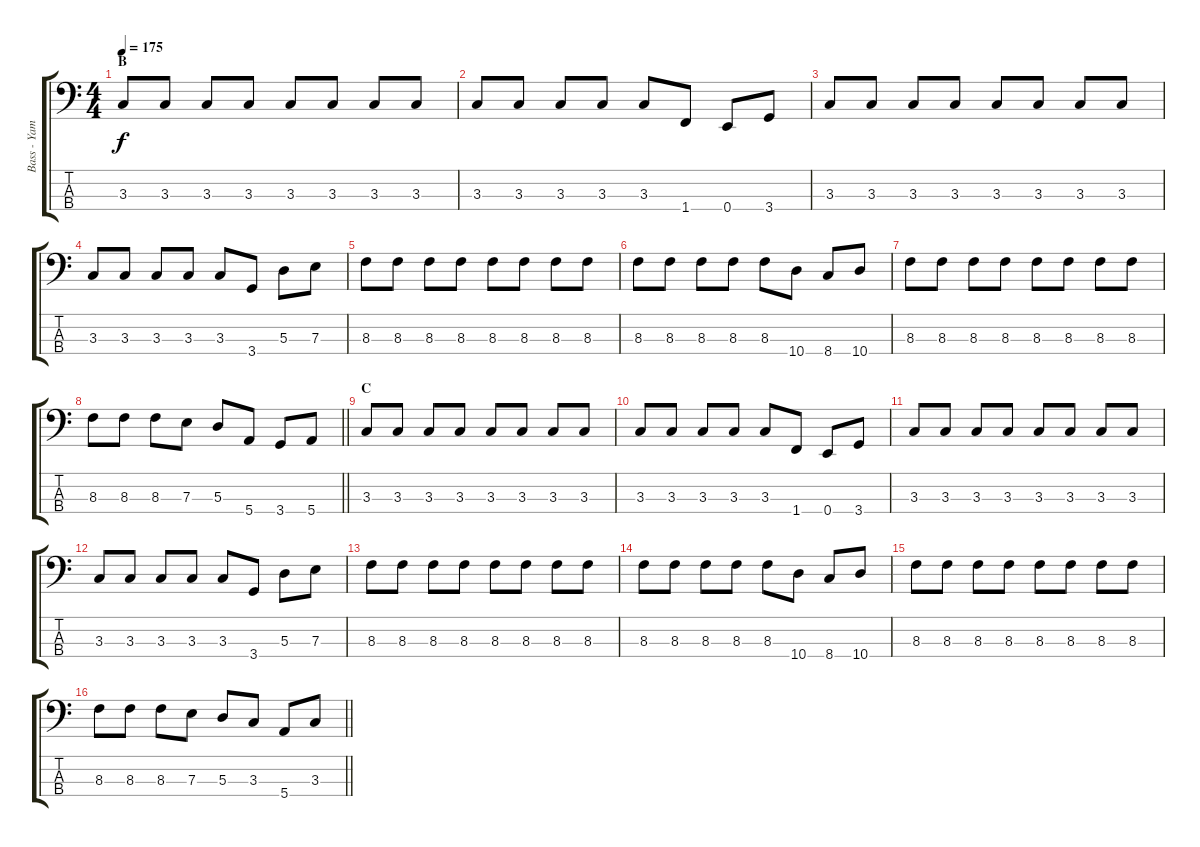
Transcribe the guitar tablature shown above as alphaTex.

\track ("Bass - Yamada" "Bass - Yam") {instrument electricbasspick}
\staff {score tabs}
\tuning (G2 D2 A1 E1) {hide}
\ts (4 4)
\section ("" "B")
\tempo 175
\clef f4
\ks c
3.3.8{dy f} 3.3.8 3.3.8 3.3.8 3.3.8 3.3.8 3.3.8 3.3.8 |
3.3.8 3.3.8 3.3.8 3.3.8 3.3.8 1.4.8 0.4.8 3.4.8 |
3.3.8 3.3.8 3.3.8 3.3.8 3.3.8 3.3.8 3.3.8 3.3.8 |
3.3.8 3.3.8 3.3.8 3.3.8 3.3.8 3.4.8 5.3.8 7.3.8 |
8.3.8 8.3.8 8.3.8 8.3.8 8.3.8 8.3.8 8.3.8 8.3.8 |
8.3.8 8.3.8 8.3.8 8.3.8 8.3.8 10.4.8 8.4.8 10.4.8 |
8.3.8 8.3.8 8.3.8 8.3.8 8.3.8 8.3.8 8.3.8 8.3.8 |
\barLineRight lightlight
8.3.8 8.3.8 8.3.8 7.3.8 5.3.8 5.4.8 3.4.8 5.4.8 |
\section ("" "C")
3.3.8 3.3.8 3.3.8 3.3.8 3.3.8 3.3.8 3.3.8 3.3.8 |
3.3.8 3.3.8 3.3.8 3.3.8 3.3.8 1.4.8 0.4.8 3.4.8 |
3.3.8 3.3.8 3.3.8 3.3.8 3.3.8 3.3.8 3.3.8 3.3.8 |
3.3.8 3.3.8 3.3.8 3.3.8 3.3.8 3.4.8 5.3.8 7.3.8 |
8.3.8 8.3.8 8.3.8 8.3.8 8.3.8 8.3.8 8.3.8 8.3.8 |
8.3.8 8.3.8 8.3.8 8.3.8 8.3.8 10.4.8 8.4.8 10.4.8 |
8.3.8 8.3.8 8.3.8 8.3.8 8.3.8 8.3.8 8.3.8 8.3.8 |
\barLineRight lightlight
8.3.8 8.3.8 8.3.8 7.3.8 5.3.8 3.3.8 5.4.8 3.3.8
